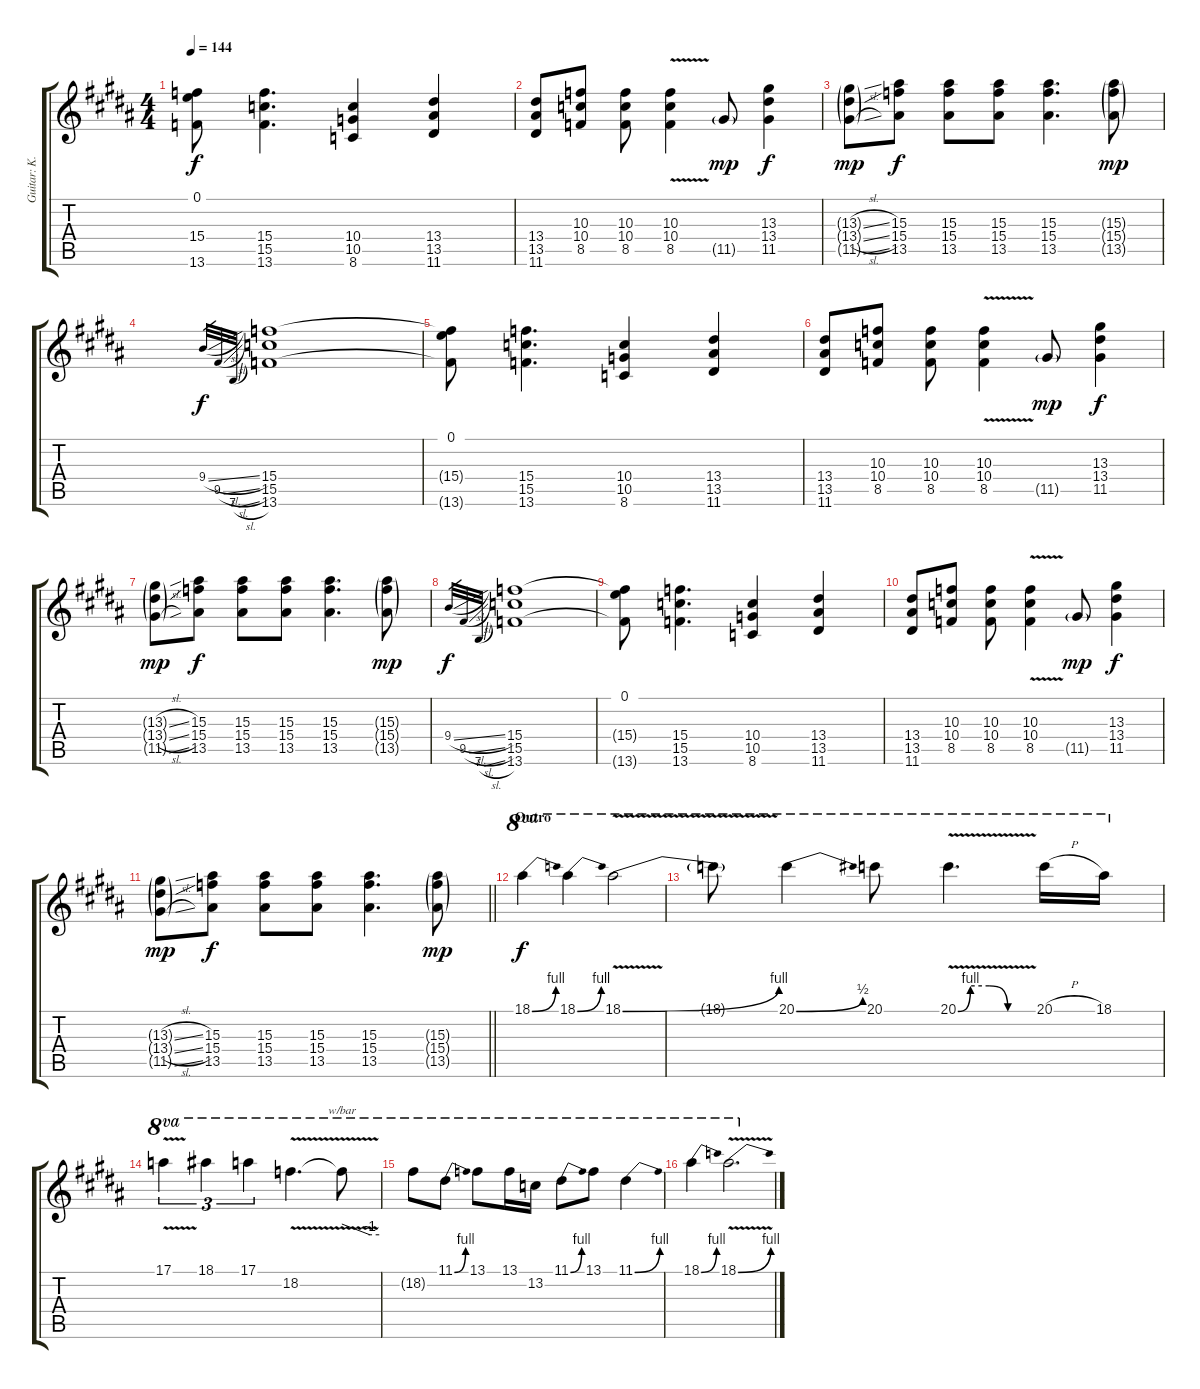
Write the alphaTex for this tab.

\track ("Guitar: K.K." "Guitar: K.") {instrument overdrivenguitar}
\staff {score tabs}
\tuning (E4 B3 G3 D3 A2 E2) {hide}
\ts (4 4)
\tempo 144
\clef g2
\ks b
(0.1 15.4{t} 13.6{t}).8{dy f} (15.4 15.5 13.6).4{d} (10.4 10.5 8.6).4 (13.4 13.5 11.6).4 |
(13.4 13.5 11.6).8 (10.3 10.4 8.5).8 (10.3 10.4 8.5).8 (10.3{v} 10.4{v} 8.5{v}).4 11.5{g}.8{dy mp} (13.3 13.4 11.5).4{dy f} |
(13.3{sl g} 13.4{sl g} 11.5{sl g}).8{dy mp} (15.3 15.4 13.5).8{dy f} (15.3 15.4 13.5).8 (15.3 15.4 13.5).8 (15.3 15.4 13.5).4{d} (15.3{g} 15.4{g} 13.5{g}).8{dy mp} |
9.4{sl}.32{gr dy f} 9.5{sl}.32{gr} 7.6{sl}.32{gr} (15.4 15.5 13.6).1 |
(0.1 15.4{t} 13.6{t}).8 (15.4 15.5 13.6).4{d} (10.4 10.5 8.6).4 (13.4 13.5 11.6).4 |
(13.4 13.5 11.6).8 (10.3 10.4 8.5).8 (10.3 10.4 8.5).8 (10.3{v} 10.4{v} 8.5{v}).4 11.5{g}.8{dy mp} (13.3 13.4 11.5).4{dy f} |
(13.3{sl g} 13.4{sl g} 11.5{sl g}).8{dy mp} (15.3 15.4 13.5).8{dy f} (15.3 15.4 13.5).8 (15.3 15.4 13.5).8 (15.3 15.4 13.5).4{d} (15.3{g} 15.4{g} 13.5{g}).8{dy mp} |
9.4{sl}.32{gr dy f} 9.5{sl}.32{gr} 7.6{sl}.32{gr} (15.4 15.5 13.6).1 |
(0.1 15.4{t} 13.6{t}).8 (15.4 15.5 13.6).4{d} (10.4 10.5 8.6).4 (13.4 13.5 11.6).4 |
(13.4 13.5 11.6).8 (10.3 10.4 8.5).8 (10.3 10.4 8.5).8 (10.3{v} 10.4{v} 8.5{v}).4 11.5{g}.8{dy mp} (13.3 13.4 11.5).4{dy f} |
\barLineRight lightlight
(13.3{sl g} 13.4{sl g} 11.5{sl g}).8{dy mp} (15.3 15.4 13.5).8{dy f} (15.3 15.4 13.5).8 (15.3 15.4 13.5).8 (15.3 15.4 13.5).4{d} (15.3{g} 15.4{g} 13.5{g}).8{dy mp} |
\section ("" "Outro")
18.1{be (bend 0 0 60 4)}.4{ot 8va dy f balance 8 instrument overdrivenguitar} 18.1{be (bend 0 0 60 4)}.4{ot 8va} 18.1{be (bend 0 0 60 4) v}.2{ot 8va} |
18.1{t}.8{ot 8va} 20.1{be (bend 0 0 60 2)}.4{ot 8va} 20.1.8{ot 8va} 20.1{be (custom 0 0 10 4 25 4 40 0 60 0) v}.4{d ot 8va} 20.1{h}.16{ot 8va} 18.1.16{ot 8va} |
17.1{v}.4{tu (3 2) ot 8va} 18.1.4{tu (3 2) ot 8va} 17.1.4{tu (3 2) ot 8va} 18.2{v}.4{d ot 8va} 18.2{t}.8{tbe (custom default 0 0 45 -4 60 -4) ot 8va} |
18.2{t}.8{ot 8va} 11.1{be (bend 0 0 60 4)}.8{ot 8va} 13.1.8{ot 8va} 13.1.16{ot 8va} 13.2.16{ot 8va} 11.1{be (bend 0 0 60 4)}.8{ot 8va} 13.1.8{ot 8va} 11.1{be (bend 0 0 60 4)}.4{ot 8va} |
18.1{be (bend 0 0 60 4)}.4{ot 8va} 18.1{be (bend 0 0 60 4) v}.2{d ot 8va}
